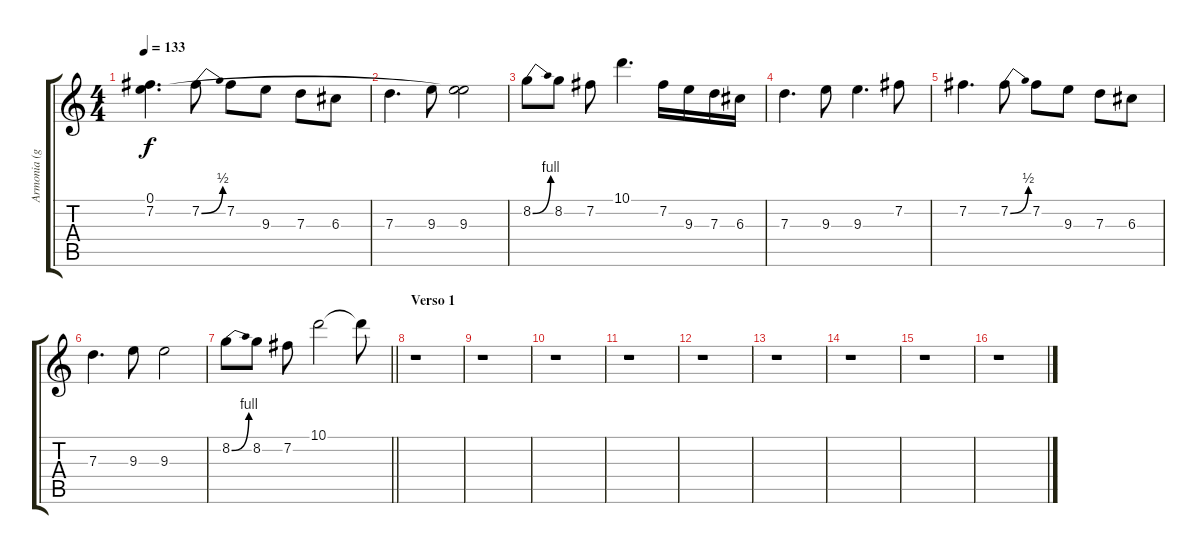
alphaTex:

\track ("Armonia (guitarra 1)" "Armonia (g") {instrument distortionguitar}
\staff {score tabs}
\tuning (E4 B3 G3 D3 A2 E2) {hide}
\ts (4 4)
\tempo 133
\clef g2
\ks c
(0.1 7.2).4{d dy f} 7.2{be (bend 0 0 60 2)}.8 7.2.8 9.3.8 7.3.8 6.3.8 |
7.3.4{d} 9.3.8 (0.1{t} 9.3).2 |
8.2{be (bend 0 0 60 4)}.8 8.2.8 7.2.8 10.1.4{d} 7.2.16 9.3.16 7.3.16 6.3.16 |
7.3.4{d} 9.3.8 9.3.4{d} 7.2.8 |
7.2.4{d} 7.2{be (bend 0 0 60 2)}.8 7.2.8 9.3.8 7.3.8 6.3.8 |
7.3.4{d} 9.3.8 9.3.2 |
\barLineRight lightlight
8.2{be (bend 0 0 60 4)}.8 8.2.8 7.2.8 10.1.2 10.1{t}.8 |
\section ("" "Verso 1")
r.1 |
r.1 |
r.1 |
r.1 |
r.1 |
r.1 |
r.1 |
r.1 |
r.1
